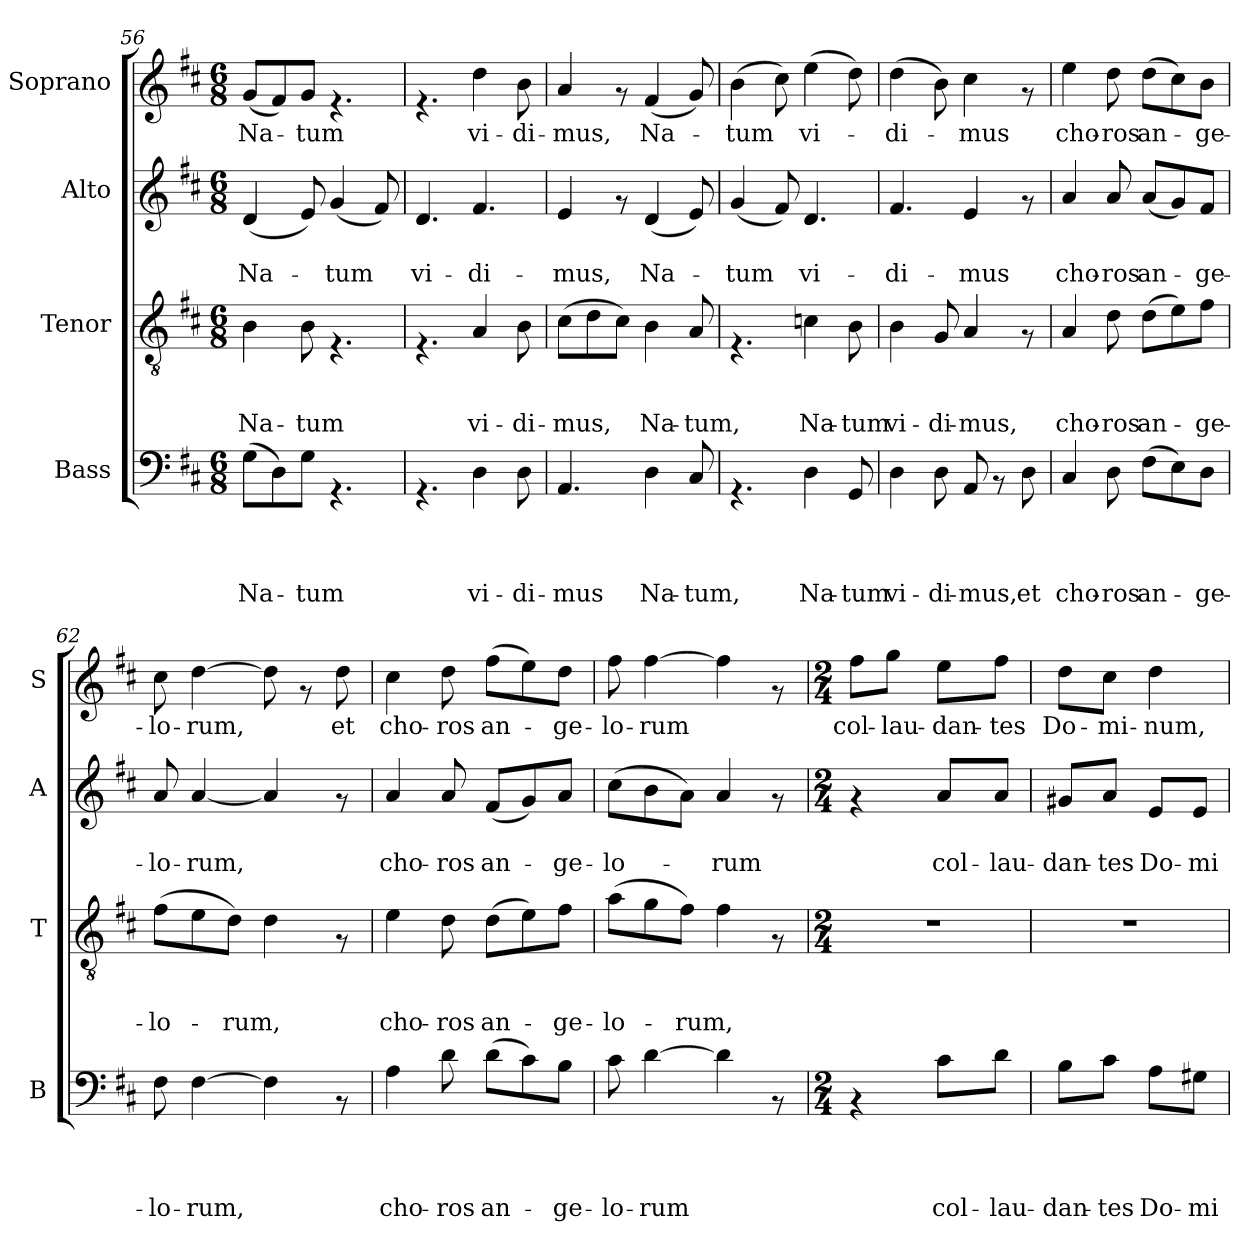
**kern	**text	**text	**text	**text	**kern	**text	**text	**text	**kern	**text	**text	**kern	**text
*part4	*part4	*part4	*part4	*part4	*part3	*part3	*part3	*part3	*part2	*part2	*part2	*part1	*part1
*staff4	*staff4	*staff4	*staff4	*staff4	*staff3	*staff3	*staff3	*staff3	*staff2	*staff2	*staff2	*staff1	*staff1
*I"Bass	*	*	*	*	*I"Tenor	*	*	*	*I"Alto	*	*	*I"Soprano	*
*I'B	*	*	*	*	*I'T	*	*	*	*I'A	*	*	*I'S	*
*clefF4	*	*	*	*	*clefGv2	*	*	*	*clefG2	*	*	*clefG2	*
*k[f#c#]	*	*	*	*	*k[f#c#]	*	*	*	*k[f#c#]	*	*	*k[f#c#]	*
*D:	*	*	*	*	*D:	*	*	*	*D:	*	*	*D:	*
*M6/8	*	*	*	*	*M6/8	*	*	*	*M6/8	*	*	*M6/8	*
=56	=56	=56	=56	=56	=56	=56	=56	=56	=56	=56	=56	=56	=56
!	!	!	!	!LO:LY:b:rj	!	!	!	!LO:LY:b	!	!	!LO:LY:b	!	!LO:LY:b
(>8G\L	.	.	.	Na-	4B\	.	.	Na-	(<4d/	.	Na-	(<8g/L	Na-
8D\)	.	.	.	.	.	.	.	.	.	.	.	8f#/)	.
!	!	!	!	!LO:LY:b:rj	!	!	!	!LO:LY:b	!	!	!	!	!LO:LY:b
8G\J	.	.	.	-tum	8B\	.	.	-tum	8e/)	.	.	8g/J	-tum
!	!	!	!	!	!	!	!	!	!	!	!LO:LY:b	!	!
4.rAA	.	.	.	.	4.rF	.	.	.	(<4g/	.	-tum	4.rf	.
.	.	.	.	.	.	.	.	.	8f#/)	.	.	.	.
=57	=57	=57	=57	=57	=57	=57	=57	=57	=57	=57	=57	=57	=57
!	!	!	!	!	!	!	!	!	!	!	!LO:LY:b	!	!
4.rAA	.	.	.	.	4.rF	.	.	.	4.d/	.	vi-	4.rf	.
!	!	!	!	!LO:LY:b:rj	!	!	!	!LO:LY:b	!	!	!LO:LY:b	!	!LO:LY:b
4D\	.	.	.	vi-	4A/	.	.	vi-	4.f#/	.	-di-	4dd\	vi-
!	!	!	!	!LO:LY:b:rj	!	!	!	!LO:LY:b	!	!	!	!	!LO:LY:b
8D\	.	.	.	-di-	8B\	.	.	-di-	.	.	.	8b\	-di-
=58	=58	=58	=58	=58	=58	=58	=58	=58	=58	=58	=58	=58	=58
!	!	!	!	!LO:LY:b:rj	!	!	!	!LO:LY:b	!	!	!LO:LY:b	!	!LO:LY:b
4.AA/	.	.	.	-mus	(>8c#\L	.	.	-mus,	4e/	.	-mus,	4a/	-mus,
.	.	.	.	.	8d\	.	.	.	.	.	.	.	.
.	.	.	.	.	8c#\J)	.	.	.	8rf	.	.	8rf	.
!	!	!	!	!LO:LY:b:rj	!	!	!	!LO:LY:b	!	!	!LO:LY:b	!	!LO:LY:b
4D\	.	.	.	Na-	4B\	.	.	Na-	(<4d/	.	Na-	(<4f#/	Na-
!	!	!	!	!LO:LY:b:rj	!	!	!	!LO:LY:b	!	!	!	!	!
8C#/	.	.	.	-tum,	8A/	.	.	-tum,	8e/)	.	.	8g/)	.
!!LO:LB:g=z
=59	=59	=59	=59	=59	=59	=59	=59	=59	=59	=59	=59	=59	=59
!	!	!	!	!	!	!	!	!	!	!	!LO:LY:b	!	!LO:LY:b
4.rAA	.	.	.	.	4.rF	.	.	.	(<4g/	.	-tum	(>4b\	-tum
.	.	.	.	.	.	.	.	.	8f#/)	.	.	8cc#\)	.
!	!	!	!	!LO:LY:b:rj	!	!	!	!LO:LY:b	!	!	!LO:LY:b	!	!LO:LY:b
4D\	.	.	.	Na-	4cn\	.	.	Na-	4.d/	.	vi-	(>4ee\	vi-
!	!	!	!	!LO:LY:b:rj	!	!	!	!LO:LY:b	!	!	!	!	!
8GG/	.	.	.	-tum	8B\	.	.	-tum	.	.	.	8dd\)	.
=60	=60	=60	=60	=60	=60	=60	=60	=60	=60	=60	=60	=60	=60
!	!	!	!	!LO:LY:b:rj	!	!	!	!LO:LY:b	!	!	!LO:LY:b	!	!LO:LY:b
4D\	.	.	.	vi-	4B\	.	.	vi-	4.f#/	.	-di-	(>4dd\	-di-
!	!	!	!	!LO:LY:b:rj	!	!	!	!LO:LY:b	!	!	!	!	!
8D\	.	.	.	-di-	8G/	.	.	-di-	.	.	.	8b\)	.
!	!	!	!	!LO:LY:b:rj	!	!	!	!LO:LY:b	!	!	!LO:LY:b	!	!LO:LY:b
8AA/	.	.	.	-mus,	4A/	.	.	-mus,	4e/	.	-mus	4cc#\	-mus
8rAA	.	.	.	.	.	.	.	.	.	.	.	.	.
!	!	!	!	!LO:LY:b:rj	!	!	!	!	!	!	!	!	!
8D\	.	.	.	et	8rF	.	.	.	8rf	.	.	8rf	.
=61	=61	=61	=61	=61	=61	=61	=61	=61	=61	=61	=61	=61	=61
!	!	!	!	!LO:LY:b:rj	!	!	!	!LO:LY:b	!	!	!LO:LY:b	!	!LO:LY:b
4C#/	.	.	.	cho-	4A/	.	.	cho-	4a/	.	cho-	4ee\	cho-
!	!	!	!	!LO:LY:b:rj	!	!	!	!LO:LY:b	!	!	!LO:LY:b	!	!LO:LY:b
8D\	.	.	.	-ros	8d\	.	.	-ros	8a/	.	-ros	8dd\	-ros
!	!	!	!	!LO:LY:b:rj	!	!	!	!LO:LY:b	!	!	!LO:LY:b	!	!LO:LY:b
(>8F#\L	.	.	.	an-	(>8d\L	.	.	an-	(<8a/L	.	an-	(>8dd\L	an-
8E\)	.	.	.	.	8e\)	.	.	.	8g/)	.	.	8cc#\)	.
!	!	!	!	!LO:LY:b:rj	!	!	!	!LO:LY:b	!	!	!LO:LY:b	!	!LO:LY:b
8D\J	.	.	.	-ge-	8f#\J	.	.	-ge-	8f#/J	.	-ge-	8b\J	-ge-
=62	=62	=62	=62	=62	=62	=62	=62	=62	=62	=62	=62	=62	=62
!	!	!	!	!LO:LY:b:rj	!	!	!	!LO:LY:b	!	!	!LO:LY:b	!	!LO:LY:b
8F#\	.	.	.	-lo-	(>8f#\L	.	.	-lo-	8a/	.	-lo-	8cc#\	-lo-
!	!	!	!	!LO:LY:b:rj	!	!	!	!	!	!	!LO:LY:b	!	!LO:LY:b
[>4F#\	.	.	.	-rum,	8e\	.	.	.	[<4a/	.	-rum,	[>4dd\	-rum,
!	!	!	!	!	!	!	!	!LO:LY:b	!	!	!	!	!
.	.	.	.	.	8d\J)	.	.	-rum,	.	.	.	.	.
4F#\]	.	.	.	.	4d\	.	.	.	4a/]	.	.	8dd\]	.
.	.	.	.	.	.	.	.	.	.	.	.	8rf	.
!	!	!	!	!	!	!	!	!	!	!	!	!	!LO:LY:b
8rAA	.	.	.	.	8rF	.	.	.	8rf	.	.	8dd\	et
=63	=63	=63	=63	=63	=63	=63	=63	=63	=63	=63	=63	=63	=63
!	!	!	!	!LO:LY:b:rj	!	!	!	!LO:LY:b	!	!	!LO:LY:b	!	!LO:LY:b
4A\	.	.	.	cho-	4e\	.	.	cho-	4a/	.	cho-	4cc#\	cho-
!	!	!	!	!LO:LY:b:rj	!	!	!	!LO:LY:b	!	!	!LO:LY:b	!	!LO:LY:b
8d\	.	.	.	-ros	8d\	.	.	-ros	8a/	.	-ros	8dd\	-ros
!	!	!	!	!LO:LY:b:rj	!	!	!	!LO:LY:b	!	!	!LO:LY:b	!	!LO:LY:b
(>8d\L	.	.	.	an-	(>8d\L	.	.	an-	(<8f#/L	.	an-	(>8ff#\L	an-
8c#\)	.	.	.	.	8e\)	.	.	.	8g/)	.	.	8ee\)	.
!	!	!	!	!LO:LY:b:rj	!	!	!	!LO:LY:b	!	!	!LO:LY:b	!	!LO:LY:b
8B\J	.	.	.	-ge-	8f#\J	.	.	-ge-	8a/J	.	-ge-	8dd\J	-ge-
=64	=64	=64	=64	=64	=64	=64	=64	=64	=64	=64	=64	=64	=64
!	!	!	!	!LO:LY:b:rj	!	!	!	!LO:LY:b	!	!	!LO:LY:b	!	!LO:LY:b
8c#\	.	.	.	-lo-	(>8a\L	.	.	-lo-	(>8cc#\L	.	-lo-	8ff#\	-lo-
!	!	!	!	!LO:LY:b:rj	!	!	!	!	!	!	!	!	!LO:LY:b
[>4d\	.	.	.	-rum	8g\	.	.	.	8b\	.	.	[>4ff#\	-rum
!	!	!	!	!	!	!	!	!LO:LY:b	!	!	!	!	!
.	.	.	.	.	8f#\J)	.	.	-rum,	8a\J)	.	.	.	.
!	!	!	!	!	!	!	!	!	!	!	!LO:LY:b	!	!
4d\]	.	.	.	.	4f#\	.	.	.	4a/	.	-rum	4ff#\]	.
8rAA	.	.	.	.	8rF	.	.	.	8rf	.	.	8rf	.
!!LO:PB:g=z
=65	=65	=65	=65	=65	=65	=65	=65	=65	=65	=65	=65	=65	=65
*M2/4	*	*	*	*	*M2/4	*	*	*	*M2/4	*	*	*M2/4	*
!	!	!	!	!	!	!	!	!	!	!	!	!	!LO:LY:b
4rAA	.	.	.	.	2r	.	.	.	4rf	.	.	8ff#\L	col-
!	!	!	!	!	!	!	!	!	!	!	!	!	!LO:LY:b
.	.	.	.	.	.	.	.	.	.	.	.	8gg\J	-lau-
!	!	!	!	!LO:LY:b:rj	!	!	!	!	!	!	!LO:LY:b	!	!LO:LY:b
8c#\L	.	.	.	col-	.	.	.	.	8a/L	.	col-	8ee\L	-dan-
!	!	!	!	!LO:LY:b:rj	!	!	!	!	!	!	!LO:LY:b	!	!LO:LY:b
8d\J	.	.	.	-lau-	.	.	.	.	8a/J	.	-lau-	8ff#\J	-tes
=66	=66	=66	=66	=66	=66	=66	=66	=66	=66	=66	=66	=66	=66
!	!	!	!	!LO:LY:b:rj	!	!	!	!	!	!	!LO:LY:b	!	!LO:LY:b
8B\L	.	.	.	-dan-	2r	.	.	.	8g#X/L	.	-dan-	8dd\L	Do-
!	!	!	!	!LO:LY:b:rj	!	!	!	!	!	!	!LO:LY:b	!	!LO:LY:b
8c#\J	.	.	.	-tes	.	.	.	.	8a/J	.	-tes	8cc#\J	-mi-
!	!	!	!	!LO:LY:b:rj	!	!	!	!	!	!	!LO:LY:b	!	!LO:LY:b
8A\L	.	.	.	Do-	.	.	.	.	8e/L	.	Do-	4dd\	-num,
!	!	!	!	!LO:LY:b:rj	!	!	!	!	!	!	!LO:LY:b	!	!
8G#X\J	.	.	.	-mi-	.	.	.	.	8e/J	.	-mi-	.	.
=	=	=	=	=	=	=	=	=	=	=	=	=	=
*-	*-	*-	*-	*-	*-	*-	*-	*-	*-	*-	*-	*-	*-
